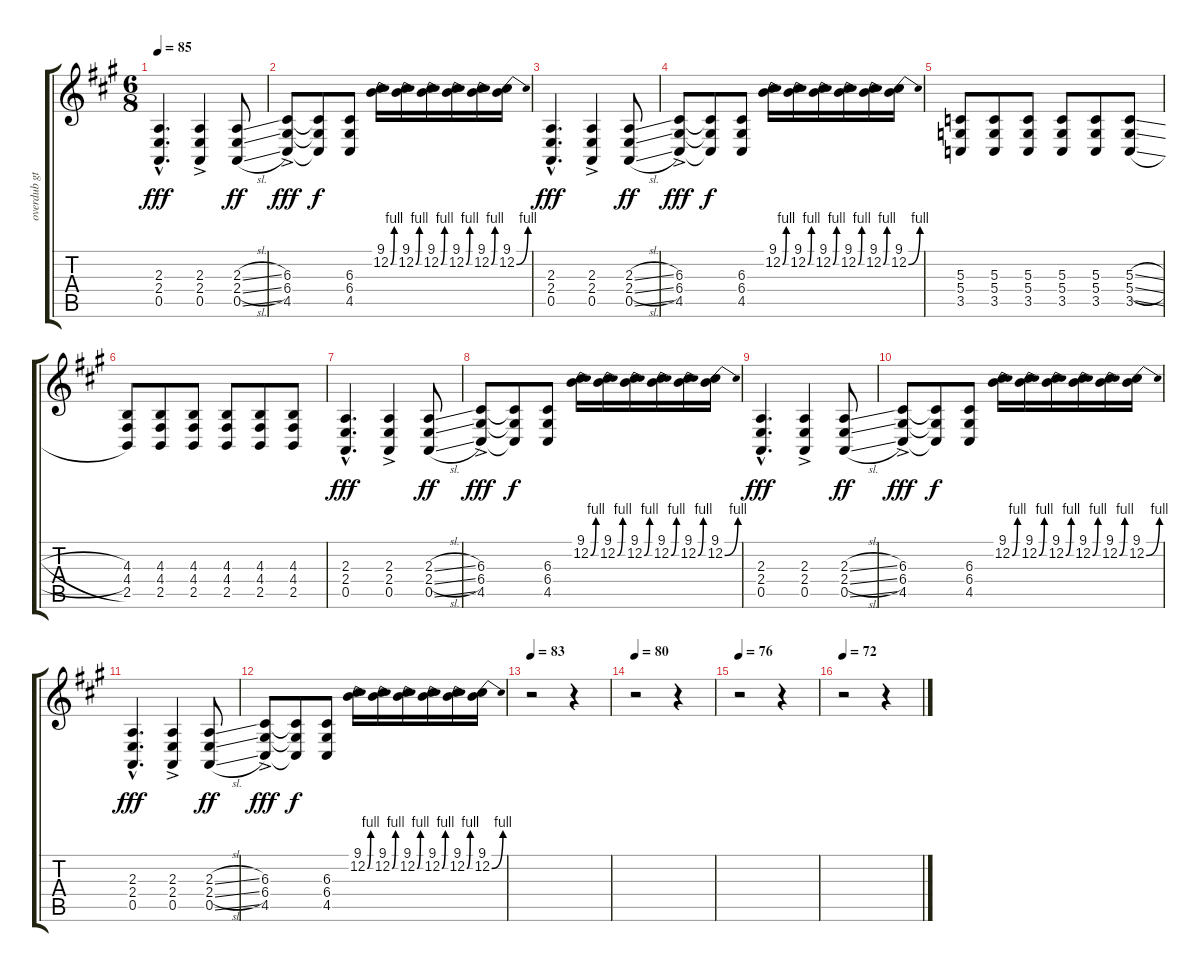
\track ("overdub gtr I" "overdub gt") {instrument lead5charang}
\staff {score tabs}
\tuning (E4 B3 G3 D3 A2 E2) {hide}
\ts (6 8)
\tempo 85
\clef g2
\ks f#minor
(2.3{hac} 2.4{hac} 0.5{hac}).4{d dy fff} (2.3{ac} 2.4{ac} 0.5{ac}).4 (2.3{sl} 2.4{sl} 0.5{sl}).8{dy ff} |
(6.3{ac} 6.4{ac} 4.5{ac}).8{dy fff} (6.3{t} 6.4{t} 4.5{t}).8{dy f} (6.3 6.4 4.5).8 (9.1 12.2{be (bend 0 0 60 4)}).16 (9.1 12.2{be (bend 0 0 60 4)}).16 (9.1 12.2{be (bend 0 0 60 4)}).16 (9.1 12.2{be (bend 0 0 60 4)}).16 (9.1 12.2{be (bend 0 0 60 4)}).16 (9.1 12.2{be (bend 0 0 60 4)}).16 |
(2.3{hac} 2.4{hac} 0.5{hac}).4{d dy fff} (2.3{ac} 2.4{ac} 0.5{ac}).4 (2.3{sl} 2.4{sl} 0.5{sl}).8{dy ff} |
(6.3{ac} 6.4{ac} 4.5{ac}).8{dy fff} (6.3{t} 6.4{t} 4.5{t}).8{dy f} (6.3 6.4 4.5).8 (9.1 12.2{be (bend 0 0 60 4)}).16 (9.1 12.2{be (bend 0 0 60 4)}).16 (9.1 12.2{be (bend 0 0 60 4)}).16 (9.1 12.2{be (bend 0 0 60 4)}).16 (9.1 12.2{be (bend 0 0 60 4)}).16 (9.1 12.2{be (bend 0 0 60 4)}).16 |
(5.3 5.4 3.5).8{instrument overdrivenguitar} (5.3 5.4 3.5).8 (5.3 5.4 3.5).8 (5.3 5.4 3.5).8 (5.3 5.4 3.5).8 (5.3{sl} 5.4{sl} 3.5{sl}).8 |
(4.3 4.4 2.5).8 (4.3 4.4 2.5).8 (4.3 4.4 2.5).8 (4.3 4.4 2.5).8 (4.3 4.4 2.5).8 (4.3 4.4 2.5).8 |
(2.3{hac} 2.4{hac} 0.5{hac}).4{d dy fff instrument lead5charang} (2.3{ac} 2.4{ac} 0.5{ac}).4 (2.3{sl} 2.4{sl} 0.5{sl}).8{dy ff} |
(6.3{ac} 6.4{ac} 4.5{ac}).8{dy fff} (6.3{t} 6.4{t} 4.5{t}).8{dy f} (6.3 6.4 4.5).8 (9.1 12.2{be (bend 0 0 60 4)}).16 (9.1 12.2{be (bend 0 0 60 4)}).16 (9.1 12.2{be (bend 0 0 60 4)}).16 (9.1 12.2{be (bend 0 0 60 4)}).16 (9.1 12.2{be (bend 0 0 60 4)}).16 (9.1 12.2{be (bend 0 0 60 4)}).16 |
(2.3{hac} 2.4{hac} 0.5{hac}).4{d dy fff} (2.3{ac} 2.4{ac} 0.5{ac}).4 (2.3{sl} 2.4{sl} 0.5{sl}).8{dy ff} |
(6.3{ac} 6.4{ac} 4.5{ac}).8{dy fff} (6.3{t} 6.4{t} 4.5{t}).8{dy f} (6.3 6.4 4.5).8 (9.1 12.2{be (bend 0 0 60 4)}).16 (9.1 12.2{be (bend 0 0 60 4)}).16 (9.1 12.2{be (bend 0 0 60 4)}).16 (9.1 12.2{be (bend 0 0 60 4)}).16 (9.1 12.2{be (bend 0 0 60 4)}).16 (9.1 12.2{be (bend 0 0 60 4)}).16 |
(2.3{hac} 2.4{hac} 0.5{hac}).4{d dy fff} (2.3{ac} 2.4{ac} 0.5{ac}).4 (2.3{sl} 2.4{sl} 0.5{sl}).8{dy ff} |
(6.3{ac} 6.4{ac} 4.5{ac}).8{dy fff} (6.3{t} 6.4{t} 4.5{t}).8{dy f} (6.3 6.4 4.5).8 (9.1 12.2{be (bend 0 0 60 4)}).16 (9.1 12.2{be (bend 0 0 60 4)}).16 (9.1 12.2{be (bend 0 0 60 4)}).16 (9.1 12.2{be (bend 0 0 60 4)}).16 (9.1 12.2{be (bend 0 0 60 4)}).16 (9.1 12.2{be (bend 0 0 60 4)}).16 |
\tempo 83
r.2 r.4 |
\tempo 80
r.2 r.4 |
\tempo 76
r.2 r.4 |
\tempo 72
r.2 r.4
